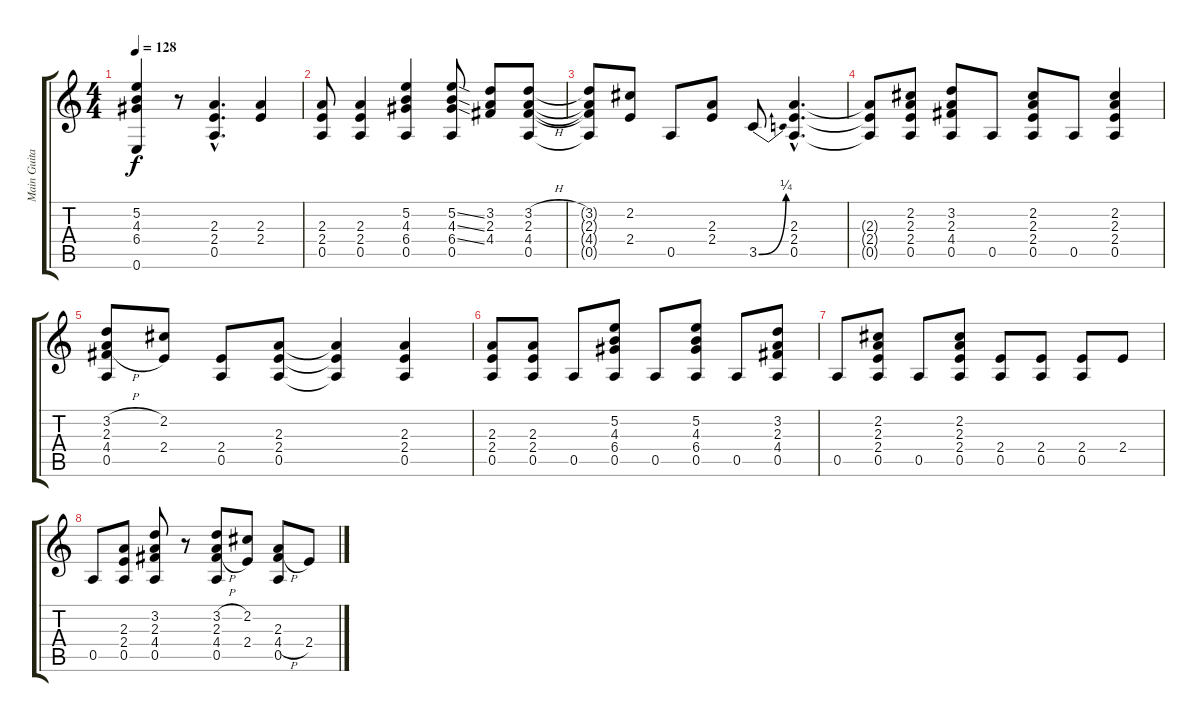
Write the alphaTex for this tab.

\track ("Main Guitar Part" "Main Guita") {instrument overdrivenguitar}
\staff {score tabs}
\tuning (E4 B3 G3 D3 A2 E2) {hide}
\ts (4 4)
\tempo 128
\clef g2
\ks c
(5.2 4.3 6.4 0.6).4{dy f} r.8 (2.3{hac} 2.4{hac} 0.5{hac}).4{d} (2.3 2.4).4 |
(2.3 2.4 0.5).8 (2.3 2.4 0.5).4 (5.2 4.3 6.4 0.5).4 (5.2{ss} 4.3{ss} 6.4{ss} 0.5).8 (3.2 2.3 4.4).8 (3.2{h} 2.3 4.4{h} 0.5).8 |
(3.2{t} 2.3{t} 4.4{t} 0.5{t}).8 (2.2 2.4).8 0.5.8 (2.3 2.4).8 3.5{be (bend 0 0 60 1)}.8 (2.3{hac} 2.4{hac} 0.5{hac}).4{d} |
(2.3{t} 2.4{t} 0.5{t}).8 (2.2 2.3 2.4 0.5).8 (3.2 2.3 4.4 0.5).8 0.5.8 (2.2 2.3 2.4 0.5).8 0.5.8 (2.2 2.3 2.4 0.5).4 |
(3.2{h} 2.3 4.4{h} 0.5).8 (2.2 2.4).8 (2.4 0.5).8 (2.3 2.4 0.5).8 (2.3{t} 2.4{t} 0.5{t}).4 (2.3 2.4 0.5).4 |
(2.3 2.4 0.5).8 (2.3 2.4 0.5).8 0.5.8 (5.2 4.3 6.4 0.5).8 0.5.8 (5.2 4.3 6.4 0.5).8 0.5.8 (3.2 2.3 4.4 0.5).8 |
0.5.8 (2.2 2.3 2.4 0.5).8 0.5.8 (2.2 2.3 2.4 0.5).8 (2.4 0.5).8 (2.4 0.5).8 (2.4 0.5).8 2.4.8 |
0.5.8 (2.3 2.4 0.5).8 (3.2 2.3 4.4 0.5).8 r.8 (3.2{h} 2.3 4.4{h} 0.5).8 (2.2 2.4).8 (2.3 4.4{h} 0.5).8 2.4.8
